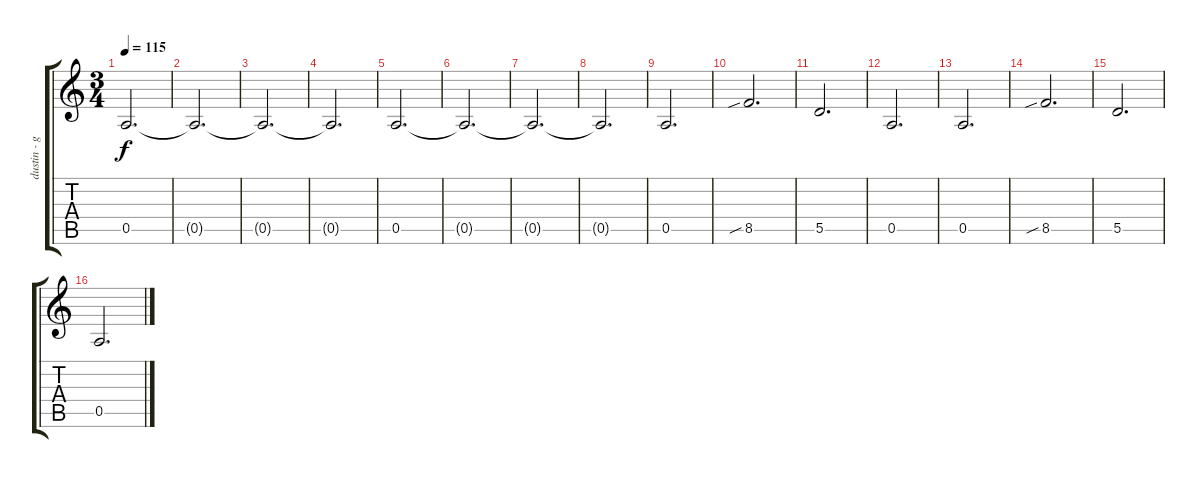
\track ("dustin - guitar" "dustin - g") {instrument electricguitarjazz}
\staff {score tabs}
\tuning (E4 B3 G3 D3 A2 E2) {hide}
\ts (3 4)
\tempo 115
\clef g2
\ks c
0.5.2{d dy f} |
0.5{t}.2{d} |
0.5{t}.2{d} |
0.5{t}.2{d} |
0.5.2{d} |
0.5{t}.2{d} |
0.5{t}.2{d} |
0.5{t}.2{d} |
0.5.2{d} |
8.5{sib}.2{d} |
5.5.2{d} |
0.5.2{d} |
0.5.2{d} |
8.5{sib}.2{d} |
5.5.2{d} |
0.5.2{d}
